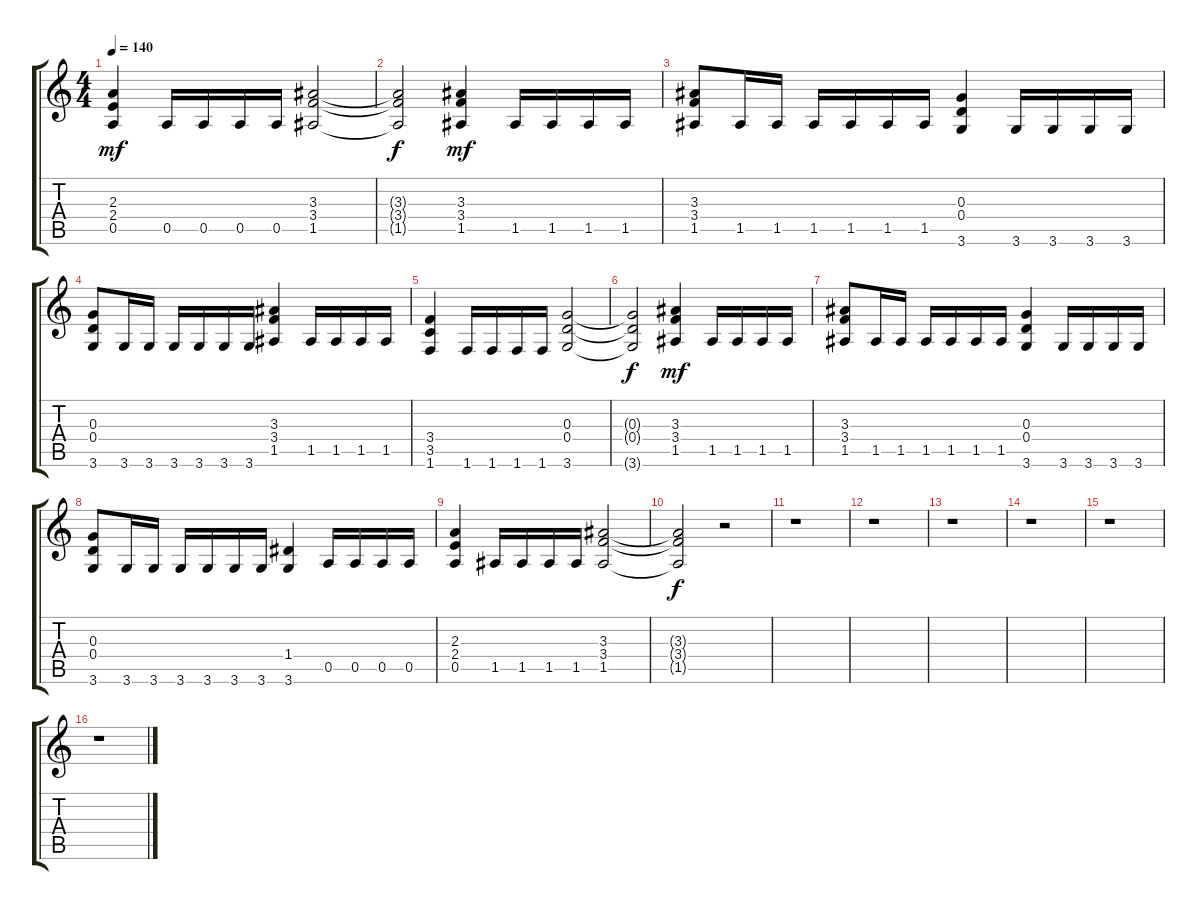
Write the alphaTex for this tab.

\track "" {instrument distortionguitar}
\staff {score tabs}
\tuning (E4 B3 G3 D3 A2 E2) {hide}
\ts (4 4)
\tempo 140
\clef g2
\ks c
(2.3 2.4 0.5).4{dy mf} 0.5.16 0.5.16 0.5.16 0.5.16 (3.3 3.4 1.5).2 |
(3.3{t} 3.4{t} 1.5{t}).2{dy f} (3.3 3.4 1.5).4{dy mf} 1.5.16 1.5.16 1.5.16 1.5.16 |
(3.3 3.4 1.5).8 1.5.16 1.5.16 1.5.16 1.5.16 1.5.16 1.5.16 (0.3 0.4 3.6).4 3.6.16 3.6.16 3.6.16 3.6.16 |
(0.3 0.4 3.6).8 3.6.16 3.6.16 3.6.16 3.6.16 3.6.16 3.6.16 (3.3 3.4 1.5).4 1.5.16 1.5.16 1.5.16 1.5.16 |
(3.4 3.5 1.6).4 1.6.16 1.6.16 1.6.16 1.6.16 (0.3 0.4 3.6).2 |
(0.3{t} 0.4{t} 3.6{t}).2{dy f} (3.3 3.4 1.5).4{dy mf} 1.5.16 1.5.16 1.5.16 1.5.16 |
(3.3 3.4 1.5).8 1.5.16 1.5.16 1.5.16 1.5.16 1.5.16 1.5.16 (0.3 0.4 3.6).4 3.6.16 3.6.16 3.6.16 3.6.16 |
(0.3 0.4 3.6).8 3.6.16 3.6.16 3.6.16 3.6.16 3.6.16 3.6.16 (1.4 3.6).4 0.5.16 0.5.16 0.5.16 0.5.16 |
(2.3 2.4 0.5).4 1.5.16 1.5.16 1.5.16 1.5.16 (3.3 3.4 1.5).2 |
(3.3{t} 3.4{t} 1.5{t}).2{dy f} r.2 |
r.1 |
r.1 |
r.1 |
r.1 |
r.1 |
r.1
